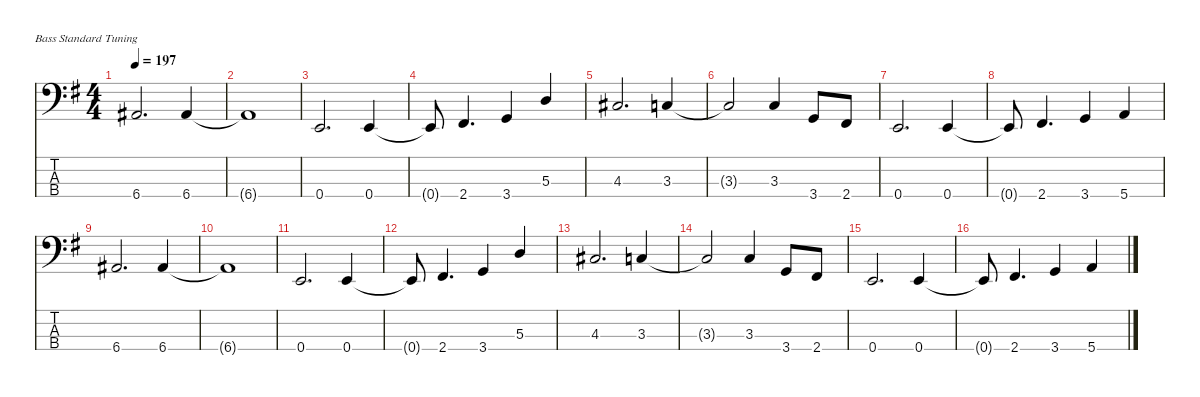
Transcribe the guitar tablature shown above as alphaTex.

\defaultSystemsLayout 4
\hideDynamics
\bracketExtendMode nobrackets
\singleTrackTrackNamePolicy hidden
\multiTrackTrackNamePolicy hidden
\firstSystemTrackNameMode fullname
\firstSystemTrackNameOrientation horizontal
\otherSystemsTrackNameOrientation horizontal
\track ("Bass" "el.bs.") {defaultSystemsLayout 4 instrument electricbassfinger}
\staff {score tabs}
\tuning (G2 D2 A1 E1)
\ts (4 4)
\tempo 197
\clef f4
\ks eminor
6.4{acc #}.2{d dy f beam Up} 6.4{acc #}.4{beam Up} |
6.4{t acc #}.1{beam Up} |
0.4{acc forcenatural}.2{d beam Up} 0.4{acc forcenatural}.4{beam Up} |
0.4{t acc forcenatural}.8{beam Up} 2.4{acc #}.4{d beam Up} 3.4{acc forcenatural}.4{beam Up} 5.3{acc forcenatural}.4{beam Up} |
4.3{acc #}.2{d beam Up} 3.3{acc forcenatural}.4{beam Up} |
3.3{t acc forcenatural}.2{beam Up} 3.3{acc forcenatural}.4{beam Up} 3.4{acc forcenatural}.8{beam Up} 2.4{acc #}.8{beam Up} |
0.4{acc forcenatural}.2{d beam Up} 0.4{acc forcenatural}.4{beam Up} |
0.4{t acc forcenatural}.8{beam Up} 2.4{acc #}.4{d beam Up} 3.4{acc forcenatural}.4{beam Up} 5.4{acc forcenatural}.4{beam Up} |
6.4{acc #}.2{d beam Up} 6.4{acc #}.4{beam Up} |
6.4{t acc #}.1{beam Up} |
0.4{acc forcenatural}.2{d beam Up} 0.4{acc forcenatural}.4{beam Up} |
0.4{t acc forcenatural}.8{beam Up} 2.4{acc #}.4{d beam Up} 3.4{acc forcenatural}.4{beam Up} 5.3{acc forcenatural}.4{beam Up} |
4.3{acc #}.2{d beam Up} 3.3{acc forcenatural}.4{beam Up} |
3.3{t acc forcenatural}.2{beam Up} 3.3{acc forcenatural}.4{beam Up} 3.4{acc forcenatural}.8{beam Up} 2.4{acc #}.8{beam Up} |
0.4{acc forcenatural}.2{d beam Up} 0.4{acc forcenatural}.4{beam Up} |
0.4{t acc forcenatural}.8{beam Up} 2.4{acc #}.4{d beam Up} 3.4{acc forcenatural}.4{beam Up} 5.4{acc forcenatural}.4{beam Up}
